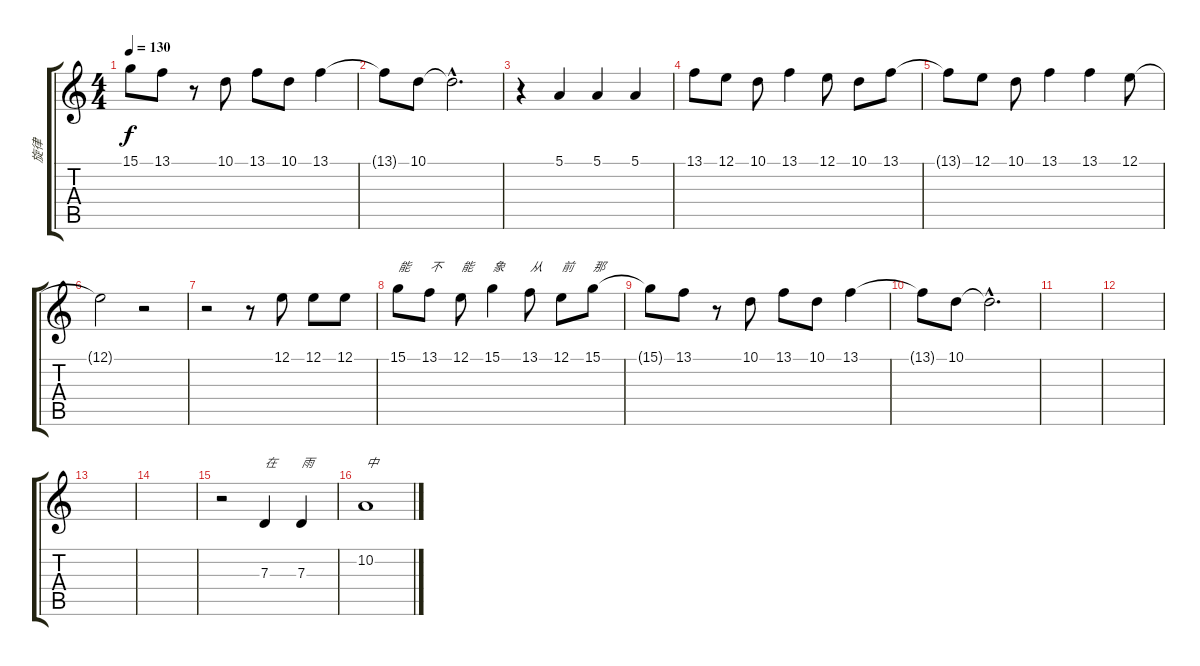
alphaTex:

\track ("旋律" "旋律") {instrument flute}
\staff {score tabs}
\tuning (E4 B3 G3 D3 A2 E2) {hide}
\ts (4 4)
\tempo 130
\clef g2
\ks c
15.1{t}.8{dy f} 13.1.8 r.8 10.1.8 13.1.8 10.1.8 13.1.4 |
13.1{t}.8 10.1.8 10.1{hac t}.2{d} |
r.4 5.1.4 5.1.4 5.1.4 |
13.1.8 12.1.8 10.1.8 13.1.4 12.1.8 10.1.8 13.1.8 |
13.1{t}.8 12.1.8 10.1.8 13.1.4 13.1.4 12.1.8 |
12.1{t}.2 r.2 |
r.2 r.8 12.1.8 12.1.8 12.1.8 |
15.1.8{txt "能"} 13.1.8{txt "不"} 12.1.8{txt "能"} 15.1.4{txt "象"} 13.1.8{txt "从"} 12.1.8{txt "前"} 15.1.8{txt "那"} |
15.1{t}.8 13.1.8 r.8 10.1.8 13.1.8 10.1.8 13.1.4 |
13.1{t}.8 10.1.8 10.1{hac t}.2{d} |
|
|
|
|
r.2 7.3.4{txt "在"} 7.3.4{txt "雨"} |
10.2.1{txt "中"}
